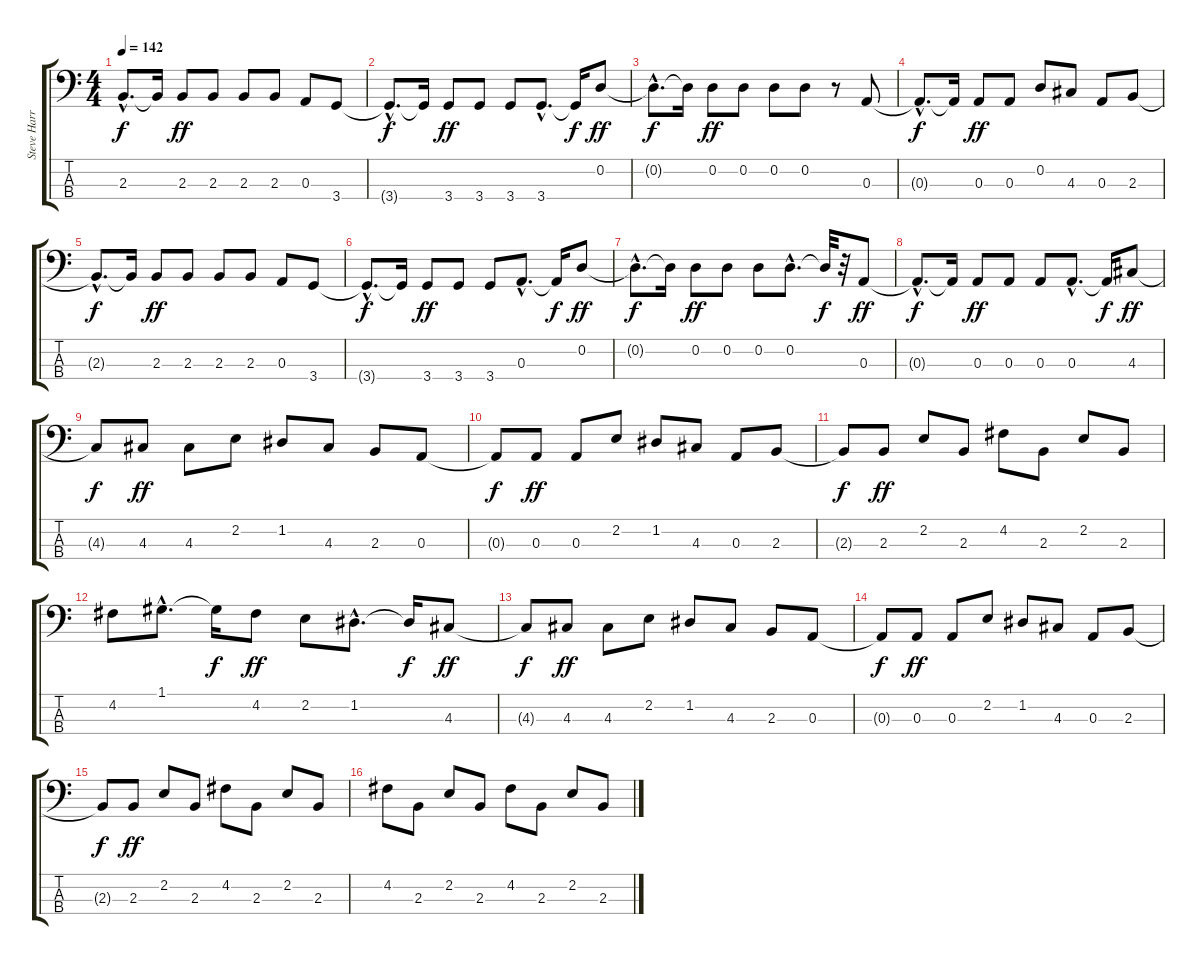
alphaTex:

\track ("Steve Harris" "Steve Harr") {instrument electricbassfinger}
\staff {score tabs}
\tuning (G2 D2 A1 E1) {hide}
\ts (4 4)
\tempo 142
\clef f4
\ks c
2.3{hac t}.8{d dy f} 2.3{t}.16 2.3.8{dy ff} 2.3.8 2.3.8 2.3.8 0.3.8 3.4.8 |
3.4{hac t}.8{d dy f} 3.4{t}.16 3.4.8{dy ff} 3.4.8 3.4.8 3.4{hac}.8{d} 3.4{t}.16{dy f} 0.2.8{dy ff} |
0.2{hac t}.8{d dy f} 0.2{t}.16 0.2.8{dy ff} 0.2.8 0.2.8 0.2.8 r.8 0.3.8 |
0.3{hac t}.8{d dy f} 0.3{t}.16 0.3.8{dy ff} 0.3.8 0.2.8 4.3.8 0.3.8 2.3.8 |
2.3{hac t}.8{d dy f} 2.3{t}.16 2.3.8{dy ff} 2.3.8 2.3.8 2.3.8 0.3.8 3.4.8 |
3.4{hac t}.8{d dy f} 3.4{t}.16 3.4.8{dy ff} 3.4.8 3.4.8 0.3{hac}.8{d} 0.3{t}.16{dy f} 0.2.8{dy ff} |
0.2{hac t}.8{d dy f} 0.2{t}.16 0.2.8{dy ff} 0.2.8 0.2.8 0.2{hac}.8{d} 0.2{t}.32{dy f} r.32 0.3.8{dy ff} |
0.3{hac t}.8{d dy f} 0.3{t}.16 0.3.8{dy ff} 0.3.8 0.3.8 0.3{hac}.8{d} 0.3{t}.16{dy f} 4.3.8{dy ff} |
4.3{t}.8{dy f} 4.3.8{dy ff} 4.3.8 2.2.8 1.2.8 4.3.8 2.3.8 0.3.8 |
0.3{t}.8{dy f} 0.3.8{dy ff} 0.3.8 2.2.8 1.2.8 4.3.8 0.3.8 2.3.8 |
2.3{t}.8{dy f} 2.3.8{dy ff} 2.2.8 2.3.8 4.2.8 2.3.8 2.2.8 2.3.8 |
4.2.8 1.1{hac}.8{d} 1.1{t}.16{dy f} 4.2.8{dy ff} 2.2.8 1.2{hac}.8{d} 1.2{t}.16{dy f} 4.3.8{dy ff} |
4.3{t}.8{dy f} 4.3.8{dy ff} 4.3.8 2.2.8 1.2.8 4.3.8 2.3.8 0.3.8 |
0.3{t}.8{dy f} 0.3.8{dy ff} 0.3.8 2.2.8 1.2.8 4.3.8 0.3.8 2.3.8 |
2.3{t}.8{dy f} 2.3.8{dy ff} 2.2.8 2.3.8 4.2.8 2.3.8 2.2.8 2.3.8 |
4.2.8 2.3.8 2.2.8 2.3.8 4.2.8 2.3.8 2.2.8 2.3.8
